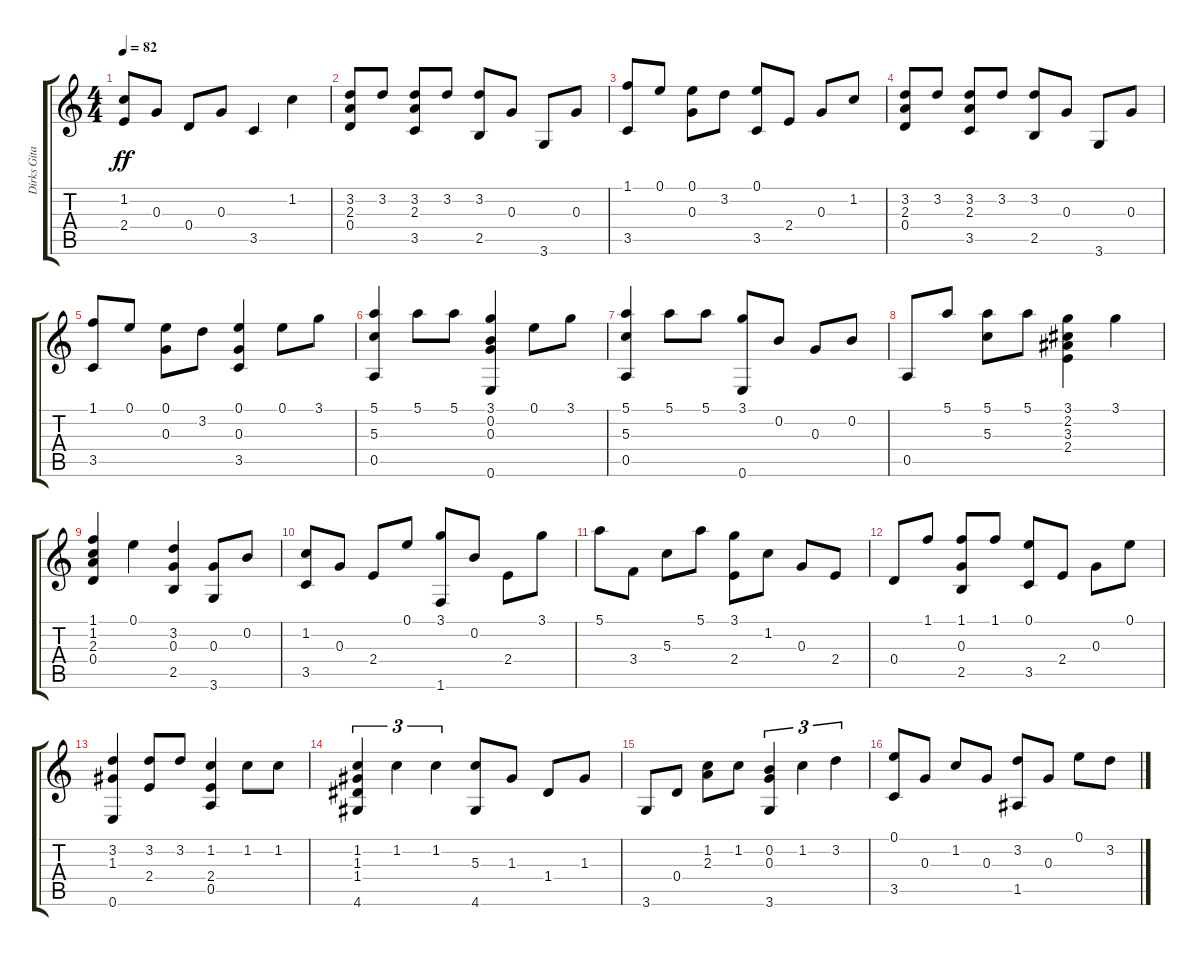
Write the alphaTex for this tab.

\track ("Dirks Gitarre" "Dirks Gita") {instrument acousticguitarnylon}
\staff {score tabs}
\tuning (E4 B3 G3 D3 A2 E2) {hide}
\ts (4 4)
\tempo 82
\clef g2
\ks c
(1.2 2.4).8{dy ff} 0.3.8 0.4.8 0.3.8 3.5.4 1.2.4 |
(3.2 2.3 0.4).8 3.2.8 (3.2 2.3 3.5).8 3.2.8 (3.2 2.5).8 0.3.8 3.6.8 0.3.8 |
(1.1 3.5).8 0.1.8 (0.1 0.3).8 3.2.8 (0.1 3.5).8 2.4.8 0.3.8 1.2.8 |
(3.2 2.3 0.4).8 3.2.8 (3.2 2.3 3.5).8 3.2.8 (3.2 2.5).8 0.3.8 3.6.8 0.3.8 |
(1.1 3.5).8 0.1.8 (0.1 0.3).8 3.2.8 (0.1 0.3 3.5).4 0.1.8 3.1.8 |
(5.1 5.3 0.5).4 5.1.8 5.1.8 (3.1 0.2 0.3 0.6).4 0.1.8 3.1.8 |
(5.1 5.3 0.5).4 5.1.8 5.1.8 (3.1 0.6).8 0.2.8 0.3.8 0.2.8 |
0.5.8 5.1.8 (5.1 5.3).8 5.1.8 (3.1 2.2 3.3 2.4).4 3.1.4 |
(1.1 1.2 2.3 0.4).4 0.1.4 (3.2 0.3 2.5).4 (0.3 3.6).8 0.2.8 |
(1.2 3.5).8 0.3.8 2.4.8 0.1.8 (3.1 1.6).8 0.2.8 2.4.8 3.1.8 |
5.1.8 3.4.8 5.3.8 5.1.8 (3.1 2.4).8 1.2.8 0.3.8 2.4.8 |
0.4.8 1.1.8 (1.1 0.3 2.5).8 1.1.8 (0.1 3.5).8 2.4.8 0.3.8 0.1.8 |
(3.2 1.3 0.6).4 (3.2 2.4).8 3.2.8 (1.2 2.4 0.5).4 1.2.8 1.2.8 |
(1.2 1.3 1.4 4.6).4{tu (3 2)} 1.2.4{tu (3 2)} 1.2.4{tu (3 2)} (5.3 4.6).8 1.3.8 1.4.8 1.3.8 |
3.6.8 0.4.8 (1.2 2.3).8 1.2.8 (0.2 0.3 3.6).4{tu (3 2)} 1.2.4{tu (3 2)} 3.2.4{tu (3 2)} |
(0.1 3.5).8 0.3.8 1.2.8 0.3.8 (3.2 1.5).8 0.3.8 0.1.8 3.2.8
